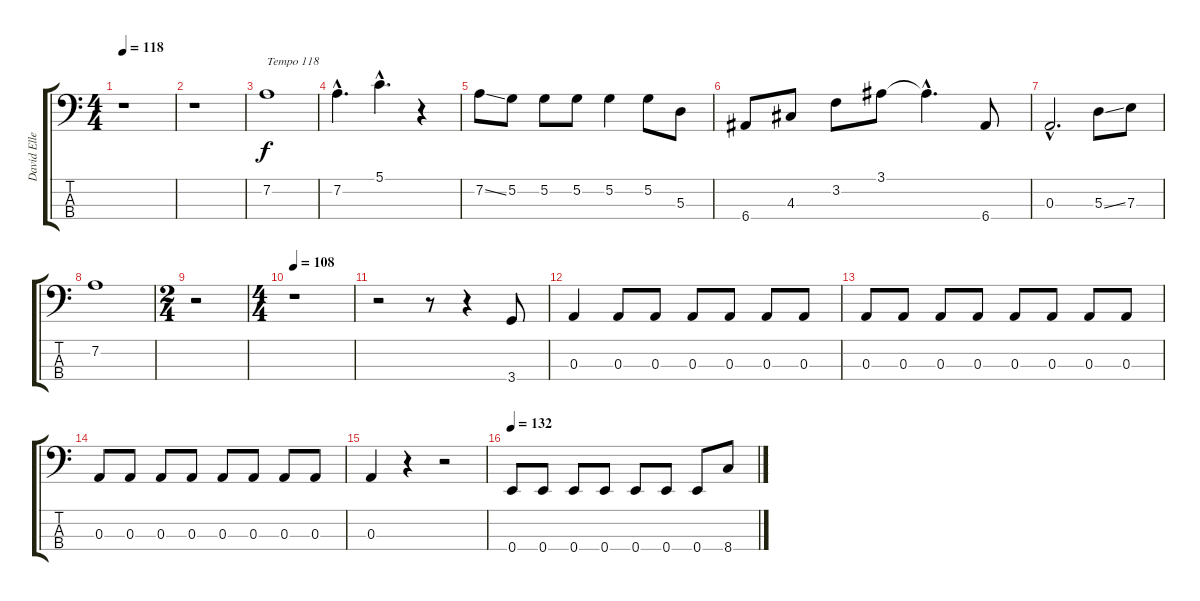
\track ("David Ellefson (Bass)" "David Elle") {instrument electricbasspick}
\staff {score tabs}
\tuning (G2 D2 A1 E1) {hide}
\ts (4 4)
\tempo 118
\clef f4
\ks c
r.1{dy f} |
r.1 |
7.2.1{txt "Tempo 118"} |
7.2{hac}.4{d} 5.1{hac}.4{d} r.4 |
7.2{ss}.8 5.2.8 5.2.8 5.2.8 5.2.4 5.2.8 5.3.8 |
6.4.8 4.3.8 3.2.8 3.1.8 3.1{hac t}.4{d} 6.4.8 |
0.3{hac}.2{d} 5.3{ss}.8 7.3.8 |
7.2.1 |
\ts (2 4)
r.2 |
\ts (4 4)
\tempo 108
r.1 |
r.2 r.8 r.4 3.4.8 |
0.3.4 0.3.8 0.3.8 0.3.8 0.3.8 0.3.8 0.3.8 |
0.3.8 0.3.8 0.3.8 0.3.8 0.3.8 0.3.8 0.3.8 0.3.8 |
0.3.8 0.3.8 0.3.8 0.3.8 0.3.8 0.3.8 0.3.8 0.3.8 |
0.3.4 r.4 r.2 |
\tempo 132
0.4.8 0.4.8 0.4.8 0.4.8 0.4.8 0.4.8 0.4.8 8.4.8
